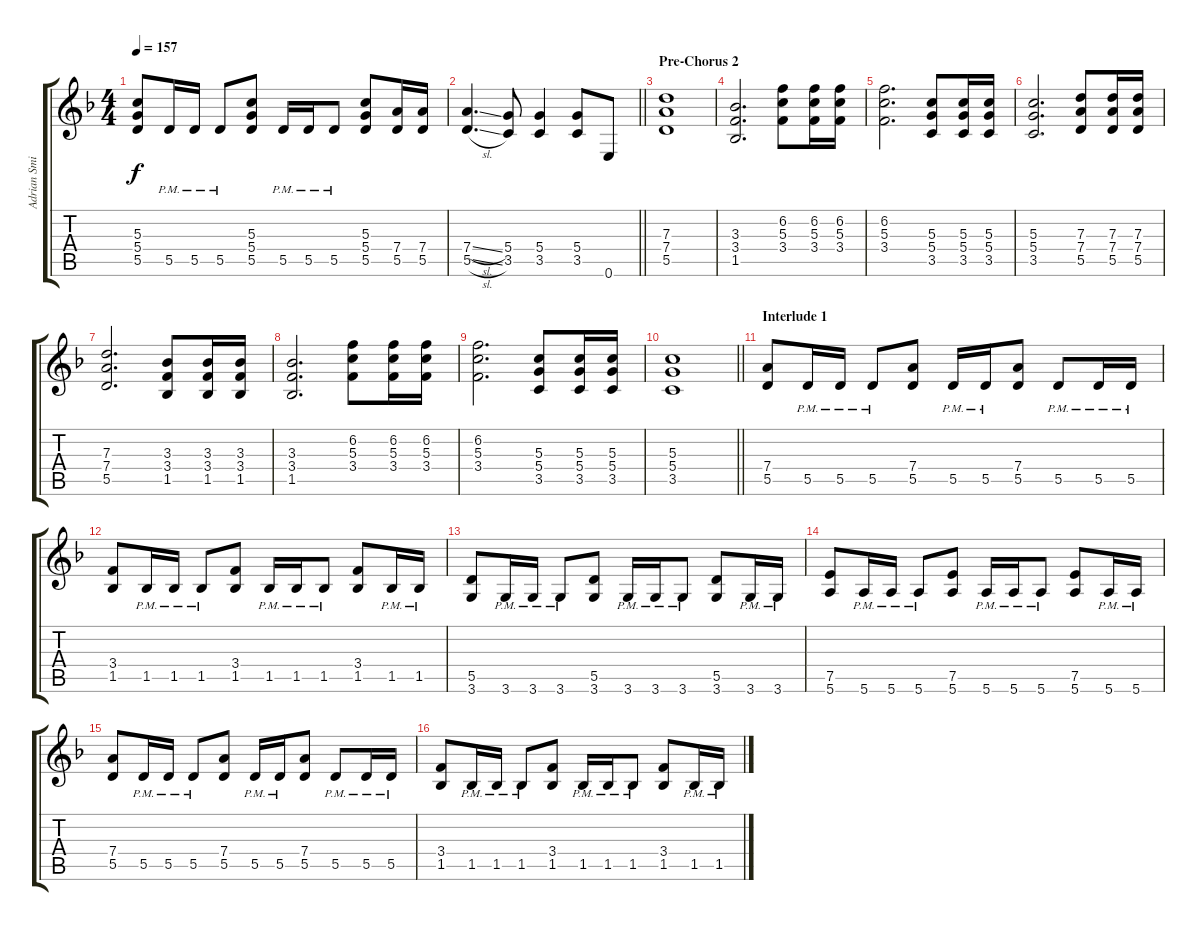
\track ("Adrian Smith" "Adrian Smi") {instrument overdrivenguitar}
\staff {score tabs}
\tuning (E4 B3 G3 D3 A2 E2) {hide}
\ts (4 4)
\tempo 157
\clef g2
\ks f
(5.3 5.4 5.5).8{dy f} 5.5{pm}.16 5.5{pm}.16 5.5{pm}.8 (5.3 5.4 5.5).8 5.5{pm}.16 5.5{pm}.16 5.5{pm}.8 (5.3 5.4 5.5).8 (7.4 5.5).16 (7.4 5.5).16 |
\barLineRight lightlight
(7.4{sl} 5.5{sl}).4{d} (5.4 3.5).8 (5.4 3.5).4 (5.4 3.5).8 0.6.8 |
\section ("" "Pre-Chorus 2")
(7.3 7.4 5.5).1 |
(3.3 3.4 1.5).2{d} (6.2 5.3 3.4).8 (6.2 5.3 3.4).16 (6.2 5.3 3.4).16 |
(6.2 5.3 3.4).2{d} (5.3 5.4 3.5).8 (5.3 5.4 3.5).16 (5.3 5.4 3.5).16 |
(5.3 5.4 3.5).2{d} (7.3 7.4 5.5).8 (7.3 7.4 5.5).16 (7.3 7.4 5.5).16 |
(7.3 7.4 5.5).2{d} (3.3 3.4 1.5).8 (3.3 3.4 1.5).16 (3.3 3.4 1.5).16 |
(3.3 3.4 1.5).2{d} (6.2 5.3 3.4).8 (6.2 5.3 3.4).16 (6.2 5.3 3.4).16 |
(6.2 5.3 3.4).2{d} (5.3 5.4 3.5).8 (5.3 5.4 3.5).16 (5.3 5.4 3.5).16 |
\barLineRight lightlight
(5.3 5.4 3.5).1 |
\section ("" "Interlude 1")
(7.4 5.5).8 5.5{pm}.16 5.5{pm}.16 5.5{pm}.8 (7.4 5.5).8 5.5{pm}.16 5.5{pm}.16 (7.4 5.5).8 5.5{pm}.8 5.5{pm}.16 5.5{pm}.16 |
(3.4 1.5).8 1.5{pm}.16 1.5{pm}.16 1.5{pm}.8 (3.4 1.5).8 1.5{pm}.16 1.5{pm}.16 1.5{pm}.8 (3.4 1.5).8 1.5{pm}.16 1.5{pm}.16 |
(5.5 3.6).8 3.6{pm}.16 3.6{pm}.16 3.6{pm}.8 (5.5 3.6).8 3.6{pm}.16 3.6{pm}.16 3.6{pm}.8 (5.5 3.6).8 3.6{pm}.16 3.6{pm}.16 |
(7.5 5.6).8 5.6{pm}.16 5.6{pm}.16 5.6{pm}.8 (7.5 5.6).8 5.6{pm}.16 5.6{pm}.16 5.6{pm}.8 (7.5 5.6).8 5.6{pm}.16 5.6{pm}.16 |
(7.4 5.5).8 5.5{pm}.16 5.5{pm}.16 5.5{pm}.8 (7.4 5.5).8 5.5{pm}.16 5.5{pm}.16 (7.4 5.5).8 5.5{pm}.8 5.5{pm}.16 5.5{pm}.16 |
(3.4 1.5).8 1.5{pm}.16 1.5{pm}.16 1.5{pm}.8 (3.4 1.5).8 1.5{pm}.16 1.5{pm}.16 1.5{pm}.8 (3.4 1.5).8 1.5{pm}.16 1.5{pm}.16
